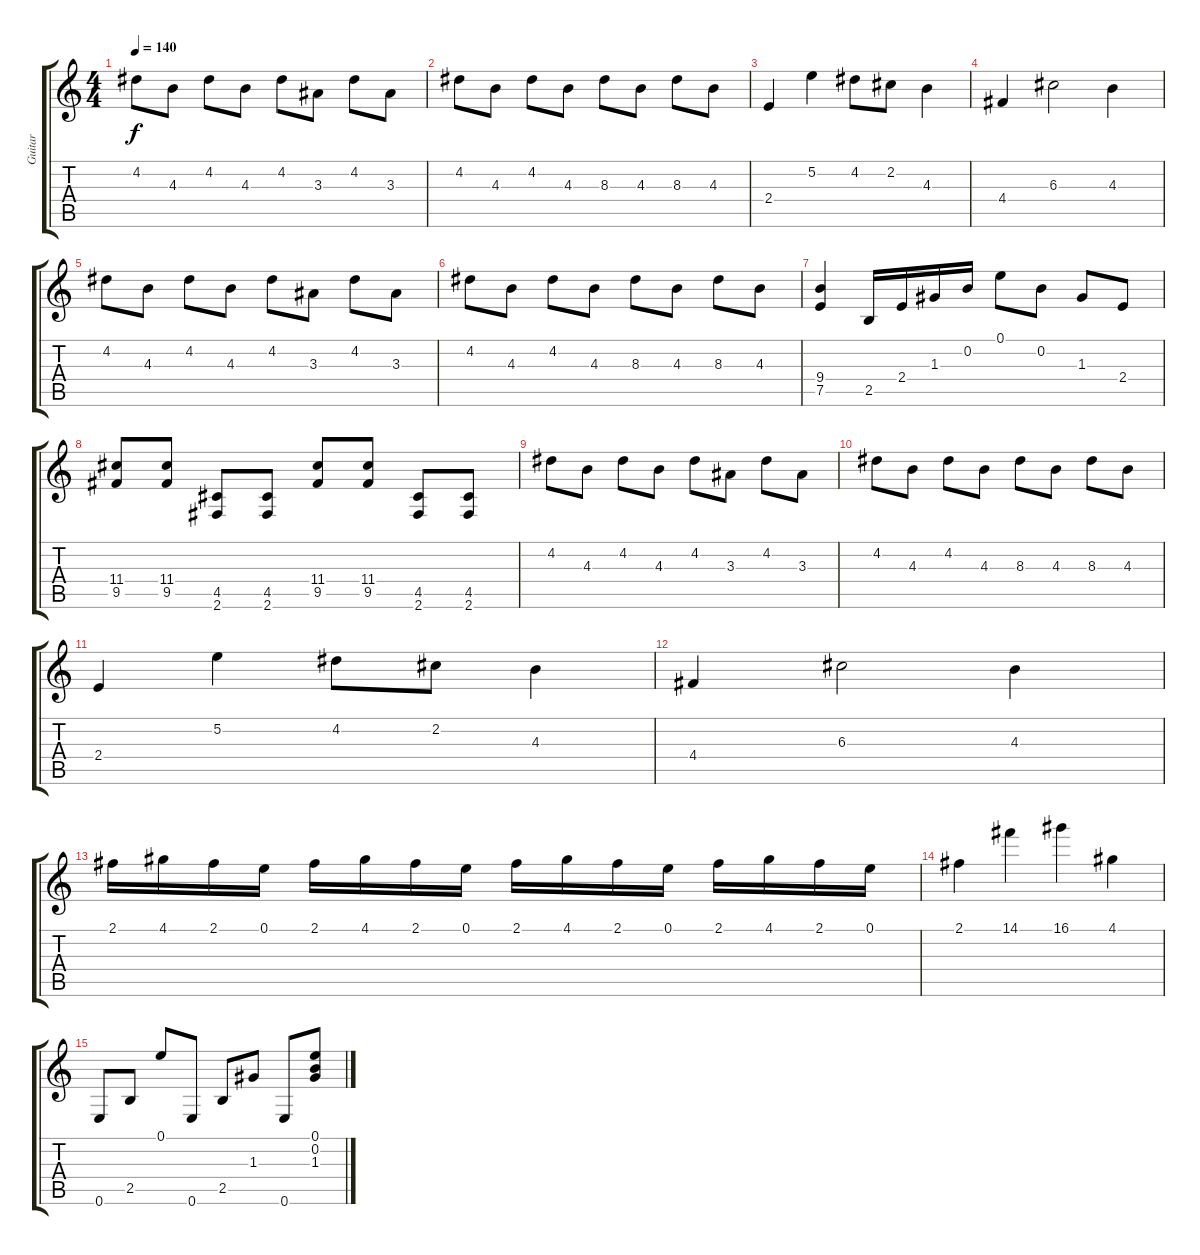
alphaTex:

\track ("Guitar" "Guitar") {instrument overdrivenguitar}
\staff {score tabs}
\tuning (E4 B3 G3 D3 A2 E2) {hide}
\ts (4 4)
\tempo 140
\clef g2
\ks c
4.2.8{dy f} 4.3.8 4.2.8 4.3.8 4.2.8 3.3.8 4.2.8 3.3.8 |
4.2.8 4.3.8 4.2.8 4.3.8 8.3.8 4.3.8 8.3.8 4.3.8 |
2.4.4 5.2.4 4.2.8 2.2.8 4.3.4 |
4.4.4 6.3.2 4.3.4 |
4.2.8 4.3.8 4.2.8 4.3.8 4.2.8 3.3.8 4.2.8 3.3.8 |
4.2.8 4.3.8 4.2.8 4.3.8 8.3.8 4.3.8 8.3.8 4.3.8 |
(9.4 7.5).4 2.5.16 2.4.16 1.3.16 0.2.16 0.1.8 0.2.8 1.3.8 2.4.8 |
(11.4 9.5).8 (11.4 9.5).8 (4.5 2.6).8 (4.5 2.6).8 (11.4 9.5).8 (11.4 9.5).8 (4.5 2.6).8 (4.5 2.6).8 |
4.2.8 4.3.8 4.2.8 4.3.8 4.2.8 3.3.8 4.2.8 3.3.8 |
4.2.8 4.3.8 4.2.8 4.3.8 8.3.8 4.3.8 8.3.8 4.3.8 |
2.4.4 5.2.4 4.2.8 2.2.8 4.3.4 |
4.4.4 6.3.2 4.3.4 |
2.1.16 4.1.16 2.1.16 0.1.16 2.1.16 4.1.16 2.1.16 0.1.16 2.1.16 4.1.16 2.1.16 0.1.16 2.1.16 4.1.16 2.1.16 0.1.16 |
2.1.4 14.1.4 16.1.4 4.1.4 |
0.6.8 2.5.8 0.1.8 0.6.8 2.5.8 1.3.8 0.6.8 (0.1 0.2 1.3).8
